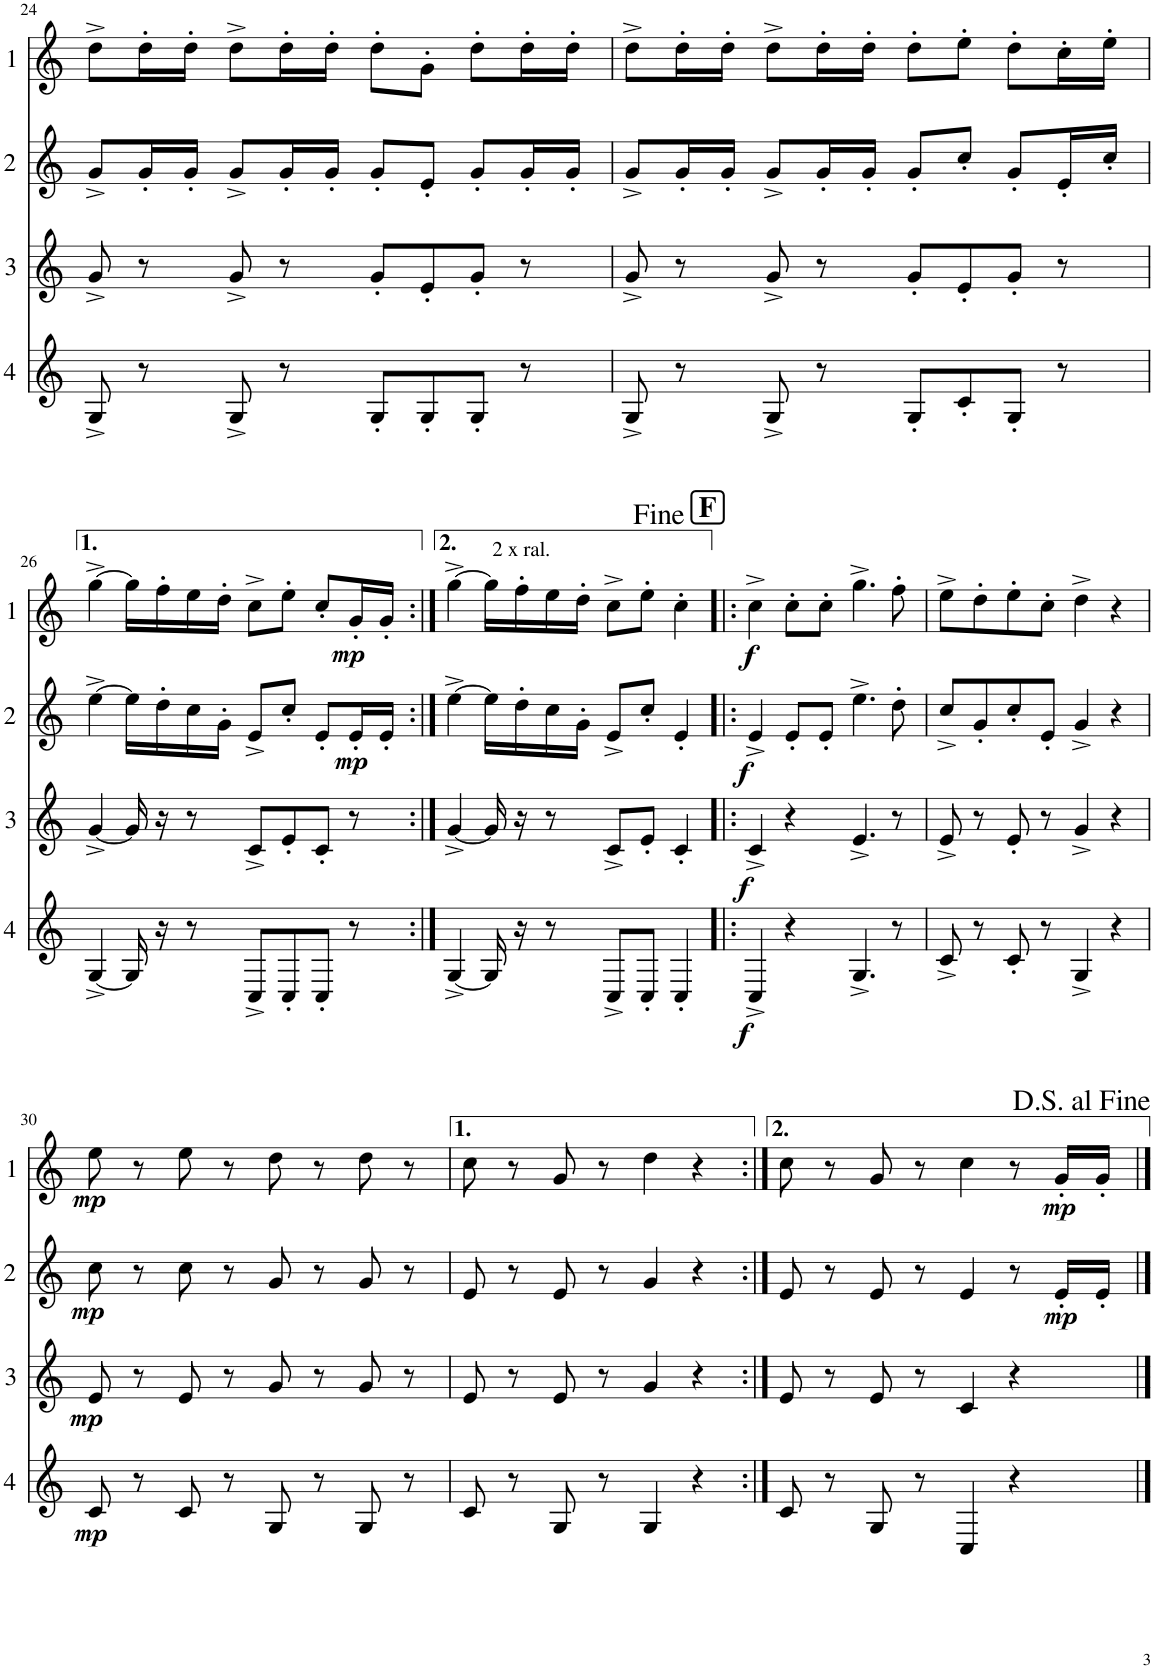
**kern	**dynam	**kern	**dynam	**kern	**dynam	**kern	**dynam
*part4	*part4	*part3	*part3	*part2	*part2	*part1	*part1
*staff4	*staff4	*staff3	*staff3	*staff2	*staff2	*staff1	*staff1
*I"4	*	*I"3	*	*I"2	*	*I"1	*
!!LO:PB:g=z
*clefG2	*	*clefG2	*	*clefG2	*	*clefG2	*
*Trd4c7	*	*Trd4c7	*	*Trd4c7	*	*Trd4c7	*
*k[]	*	*k[]	*	*k[]	*	*k[]	*
*M4/4	*	*M4/4	*	*M4/4	*	*M4/4	*
=24	=24	=24	=24	=24	=24	=24	=24
8G^/	.	8g^/	.	8g^/L	.	8dd^\L	.
8r	.	8r	.	16g'/L	.	16dd'\L	.
.	.	.	.	16g'/JJ	.	16dd'\JJ	.
8G^/	.	8g^/	.	8g^/L	.	8dd^\L	.
8r	.	8r	.	16g'/L	.	16dd'\L	.
.	.	.	.	16g'/JJ	.	16dd'\JJ	.
8G'/L	.	8g'/L	.	8g'/L	.	8dd'\L	.
8G'/	.	8e'/	.	8e'/J	.	8g'\J	.
8G'/J	.	8g'/J	.	8g'/L	.	8dd'\L	.
8r	.	8r	.	16g'/L	.	16dd'\L	.
.	.	.	.	16g'/JJ	.	16dd'\JJ	.
=25	=25	=25	=25	=25	=25	=25	=25
8G^/	.	8g^/	.	8g^/L	.	8dd^\L	.
8r	.	8r	.	16g'/L	.	16dd'\L	.
.	.	.	.	16g'/JJ	.	16dd'\JJ	.
8G^/	.	8g^/	.	8g^/L	.	8dd^\L	.
8r	.	8r	.	16g'/L	.	16dd'\L	.
.	.	.	.	16g'/JJ	.	16dd'\JJ	.
8G'/L	.	8g'/L	.	8g'/L	.	8dd'\L	.
8c'/	.	8e'/	.	8cc'/J	.	8ee'\J	.
8G'/J	.	8g'/J	.	8g'/L	.	8dd'\L	.
8r	.	8r	.	16e'/L	.	16cc'\L	.
.	.	.	.	16cc'/JJ	.	16ee'\JJ	.
!!LO:LB:g=z
=26	=26	=26	=26	=26	=26	=26	=26
[4G^/	.	[4g^/	.	[4ee^\	.	[4gg^\	.
16G/]	.	16g/]	.	16ee\LL]	.	16gg\LL]	.
16r	.	16r	.	16dd'\	.	16ff'\	.
8r	.	8r	.	16cc\	.	16ee\	.
.	.	.	.	16g'\JJ	.	16dd'\JJ	.
8C^/L	.	8c^/L	.	8e^/L	.	8cc^\L	.
8C'/	.	8e'/	.	8cc'/J	.	8ee'\J	.
8C'/J	.	8c'/J	.	8e'/L	.	8cc'/L	.
!	!	!	!	!	!LO:DY:b	!	!LO:DY:b
8r	.	8r	.	16e'/L	mp	16g'/L	mp
.	.	.	.	16e'/JJ	.	16g'/JJ	.
=27:|!	=27:|!	=27:|!	=27:|!	=27:|!	=27:|!	=27:|!	=27:|!
!	!	!	!	!	!	!LO:TX:a:t=2 x ral.	!
[4G^/	.	[4g^/	.	[4ee^\	.	[4gg^\	.
16G/]	.	16g/]	.	16ee\LL]	.	16gg\LL]	.
16r	.	16r	.	16dd'\	.	16ff'\	.
8r	.	8r	.	16cc\	.	16ee\	.
.	.	.	.	16g'\JJ	.	16dd'\JJ	.
8C^/L	.	8c^/L	.	8e^/L	.	8cc^\L	.
8C'/J	.	8e'/J	.	8cc'/J	.	8ee'\J	.
4C'/	.	4c'/	.	4e'/	.	4cc'\	.
!!LO:REH:place=s1:a:B:cj:fs=14:t=F
=28!|:	=28!|:	=28!|:	=28!|:	=28!|:	=28!|:	=28!|:	=28!|:
!	!LO:DY:b	!	!LO:DY:b	!	!LO:DY:b	!	!LO:DY:b
4C^/	f	4c^/	f	4e^/	f	4cc^\	f
4r	.	4r	.	8e'/L	.	8cc'\L	.
.	.	.	.	8e'/J	.	8cc'\J	.
4.G^/	.	4.e^/	.	4.ee^\	.	4.gg^\	.
8r	.	8r	.	8dd'\	.	8ff'\	.
=29	=29	=29	=29	=29	=29	=29	=29
8c^/	.	8e^/	.	8cc^/L	.	8ee^\L	.
8r	.	8r	.	8g'/	.	8dd'\	.
8c'/	.	8e'/	.	8cc'/	.	8ee'\	.
8r	.	8r	.	8e'/J	.	8cc'\J	.
4G^/	.	4g^/	.	4g^/	.	4dd^\	.
4r	.	4r	.	4r	.	4r	.
!!LO:LB:g=z
=30	=30	=30	=30	=30	=30	=30	=30
!	!LO:DY:b	!	!LO:DY:b	!	!LO:DY:b	!	!LO:DY:b
8c/	mp	8e/	mp	8cc\	mp	8ee\	mp
8r	.	8r	.	8r	.	8r	.
8c/	.	8e/	.	8cc\	.	8ee\	.
8r	.	8r	.	8r	.	8r	.
8G/	.	8g/	.	8g/	.	8dd\	.
8r	.	8r	.	8r	.	8r	.
8G/	.	8g/	.	8g/	.	8dd\	.
8r	.	8r	.	8r	.	8r	.
=31	=31	=31	=31	=31	=31	=31	=31
8c/	.	8e/	.	8e/	.	8cc\	.
8r	.	8r	.	8r	.	8r	.
8G/	.	8e/	.	8e/	.	8g/	.
8r	.	8r	.	8r	.	8r	.
4G/	.	4g/	.	4g/	.	4dd\	.
4r	.	4r	.	4r	.	4r	.
=32:|!	=32:|!	=32:|!	=32:|!	=32:|!	=32:|!	=32:|!	=32:|!
8c/	.	8e/	.	8e/	.	8cc\	.
8r	.	8r	.	8r	.	8r	.
8G/	.	8e/	.	8e/	.	8g/	.
8r	.	8r	.	8r	.	8r	.
4C/	.	4c/	.	4e/	.	4cc\	.
4r	.	4r	.	8r	.	8r	.
!	!	!	!	!	!LO:DY:b	!	!LO:DY:b
.	.	.	.	16e'/LL	mp	16g'/LL	mp
.	.	.	.	16e'/JJ	.	16g'/JJ	.
==	==	==	==	==	==	==	==
*-	*-	*-	*-	*-	*-	*-	*-
